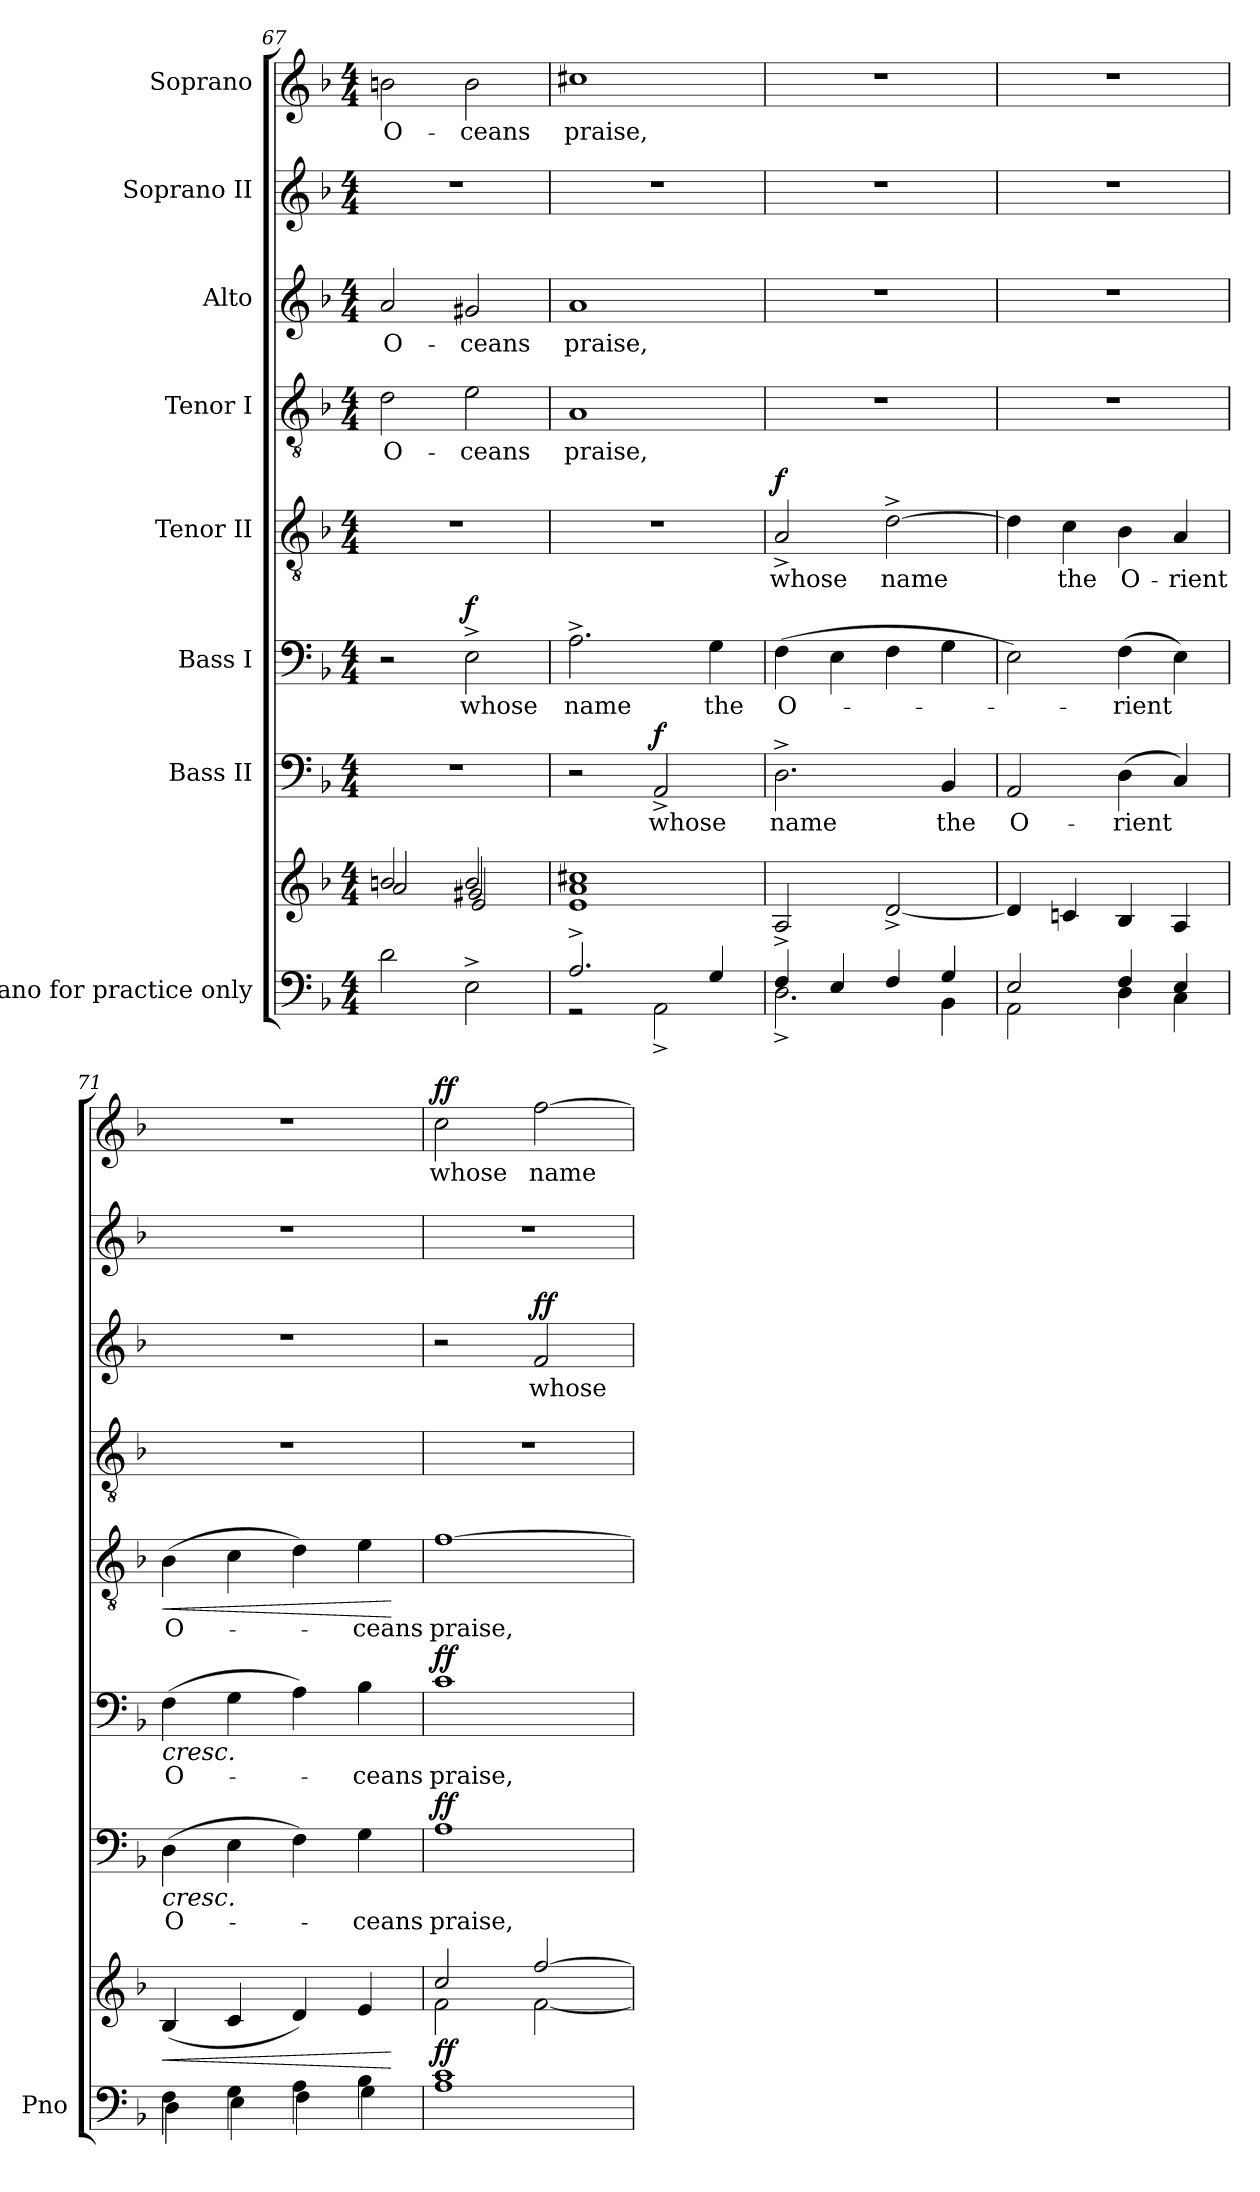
**kern	**kern	**dynam	**kern	**text	**dynam	**kern	**text	**dynam	**kern	**text	**dynam	**kern	**text	**kern	**text	**dynam	**kern	**kern	**text	**dynam
*part8	*part8	*part8	*part7	*part7	*part7	*part6	*part6	*part6	*part5	*part5	*part5	*part4	*part4	*part3	*part3	*part3	*part2	*part1	*part1	*part1
*staff9	*staff8	*staff8/9	*staff7	*staff7	*staff7	*staff6	*staff6	*staff6	*staff5	*staff5	*staff5	*staff4	*staff4	*staff3	*staff3	*staff3	*staff2	*staff1	*staff1	*staff1
*I"Piano for practice only	*	*	*I"Bass II	*	*	*I"Bass I	*	*	*I"Tenor II	*	*	*I"Tenor I	*	*I"Alto	*	*	*I"Soprano II	*I"Soprano	*	*
*I'Pno	*	*	*	*	*	*	*	*	*	*	*	*	*	*	*	*	*	*	*	*
*clefF4	*clefG2	*	*clefF4	*	*	*clefF4	*	*	*clefGv2	*	*	*clefGv2	*	*clefG2	*	*	*clefG2	*clefG2	*	*
*k[b-]	*k[b-]	*	*k[b-]	*	*	*k[b-]	*	*	*k[b-]	*	*	*k[b-]	*	*k[b-]	*	*	*k[b-]	*k[b-]	*	*
*M4/4	*M4/4	*	*M4/4	*	*	*M4/4	*	*	*M4/4	*	*	*M4/4	*	*M4/4	*	*	*M4/4	*M4/4	*	*
=67	=67	=67	=67	=67	=67	=67	=67	=67	=67	=67	=67	=67	=67	=67	=67	=67	=67	=67	=67	=67
*	*^	*	*	*	*	*	*	*	*	*	*	*	*	*	*	*	*	*	*	*
*	*	*^	*	*	*	*	*	*	*	*	*	*	*	*	*	*	*	*	*	*	*
2d\	2bn/	2a/	2ryy	.	1r	.	.	2r	.	.	1r	.	.	2d\	O-	2a/	O-	.	1r	2bn\	O-	.
!	!	!	!	!	!	!	!	!	!	!LO:DY:a	!	!	!	!	!	!	!	!	!	!	!	!
2E^\	2b/	2g#X/	2e/	.	.	.	.	2E^\	whose	f	.	.	.	2e\	-ceans	2g#X/	-ceans	.	.	2b\	-ceans	.
=68	=68	=68	=68	=68	=68	=68	=68	=68	=68	=68	=68	=68	=68	=68	=68	=68	=68	=68	=68	=68	=68	=68
*^	*	*	*	*	*	*	*	*	*	*	*	*	*	*	*	*	*	*	*	*	*	*
2.A^/	2r	1cc#X	1a	1e	.	2r	.	.	2.A^\	name	.	1r	.	.	1A	praise,	1a	praise,	.	1r	1cc#X	praise,	.
!	!	!	!	!	!	!	!	!LO:DY:a	!	!	!	!	!	!	!	!	!	!	!	!	!	!	!
.	2AA^\	.	.	.	.	2AA^>/	whose	f	.	.	.	.	.	.	.	.	.	.	.	.	.	.	.
4G/	.	.	.	.	.	.	.	.	4G\	the	.	.	.	.	.	.	.	.	.	.	.	.	.
*	*	*v	*v	*v	*	*	*	*	*	*	*	*	*	*	*	*	*	*	*	*	*	*	*
=69	=69	=69	=69	=69	=69	=69	=69	=69	=69	=69	=69	=69	=69	=69	=69	=69	=69	=69	=69	=69	=69
!	!	!	!	!	!	!	!	!	!	!	!	!LO:DY:a	!	!	!	!	!	!	!	!	!
4F/	2.D^<\	2A^>/	.	2.D^\	name	.	(4F\	O-	.	2A^>/	whose	f	1r	.	1r	.	.	1r	1r	.	.
4E/	.	.	.	.	.	.	4E\	.	.	.	.	.	.	.	.	.	.	.	.	.	.
4F/	.	[2d^>/	.	.	.	.	4F\	.	.	[2d^\	name	.	.	.	.	.	.	.	.	.	.
4G/	4BB-\	.	.	4BB-/	the	.	4G\	.	.	.	.	.	.	.	.	.	.	.	.	.	.
=70	=70	=70	=70	=70	=70	=70	=70	=70	=70	=70	=70	=70	=70	=70	=70	=70	=70	=70	=70	=70	=70
2E/	2AA\	4d/]	.	2AA/	O-	.	2E\)	.	.	4d\]	.	.	1r	.	1r	.	.	1r	1r	.	.
.	.	4cn/	.	.	.	.	.	.	.	4c\	the	.	.	.	.	.	.	.	.	.	.
4F/	4D\	4B-/	.	(4D\	-rient	.	(4F\	-rient	.	4B-\	O-	.	.	.	.	.	.	.	.	.	.
4E/	4C\	4A/	.	4C/)	.	.	4E\)	.	.	4A/	-rient	.	.	.	.	.	.	.	.	.	.
=71	=71	=71	=71	=71	=71	=71	=71	=71	=71	=71	=71	=71	=71	=71	=71	=71	=71	=71	=71	=71	=71
!	!	!	!LO:HP:b	!	!	!LO:HP:b	!	!	!LO:HP:b	!	!	!LO:HP:b	!	!	!	!	!	!	!	!	!
4F\	4D\	(4B-/	<	(4D\	O-	<	(4F\	O-	<	(4B-\	O-	<	1r	.	1r	.	.	1r	1r	.	.
4G\	4E\	4c/	.	4E\	.	.	4G\	.	.	4c\	.	.	.	.	.	.	.	.	.	.	.
4A\	4F\	4d/)	.	4F\)	.	.	4A\)	.	.	4d\)	.	.	.	.	.	.	.	.	.	.	.
4B-\	4G\	4e/	.	4G\	-ceans	.	4B-\	-ceans	.	4e\	-ceans	.	.	.	.	.	.	.	.	.	.
*v	*v	*	*	*	*	*	*	*	*	*	*	*	*	*	*	*	*	*	*	*	*
.	.	[	.	.	.	.	.	.	.	.	[	.	.	.	.	.	.	.	.	.
=72	=72	=72	=72	=72	=72	=72	=72	=72	=72	=72	=72	=72	=72	=72	=72	=72	=72	=72	=72	=72
*^	*^	*	*	*	*	*	*	*	*	*	*	*	*	*	*	*	*	*	*	*
!	!	!	!	!LO:DY:b	!	!	!LO:DY:a	!	!	!LO:DY:a	!	!	!	!	!	!	!	!	!	!	!	!LO:DY:a
1c	1A	2cc/	2f\	ff	1A	praise,	ff	1c	praise,	ff	[1f	praise,	.	1r	.	2r	.	.	1r	2cc\	whose	ff
!	!	!	!	!	!	!	!	!	!	!	!	!	!	!	!	!	!	!LO:DY:a	!	!	!	!
.	.	[2ff/	[2f\	.	.	.	.	.	.	.	.	.	.	.	.	2f/	whose	ff	.	[2ff\	name	.
*v	*v	*	*	*	*	*	*	*	*	*	*	*	*	*	*	*	*	*	*	*	*	*
*	*v	*v	*	*	*	*	*	*	*	*	*	*	*	*	*	*	*	*	*	*	*
.	.	.	.	.	[	.	.	[	.	.	.	.	.	.	.	.	.	.	.	.
=	=	=	=	=	=	=	=	=	=	=	=	=	=	=	=	=	=	=	=	=
*-	*-	*-	*-	*-	*-	*-	*-	*-	*-	*-	*-	*-	*-	*-	*-	*-	*-	*-	*-	*-
